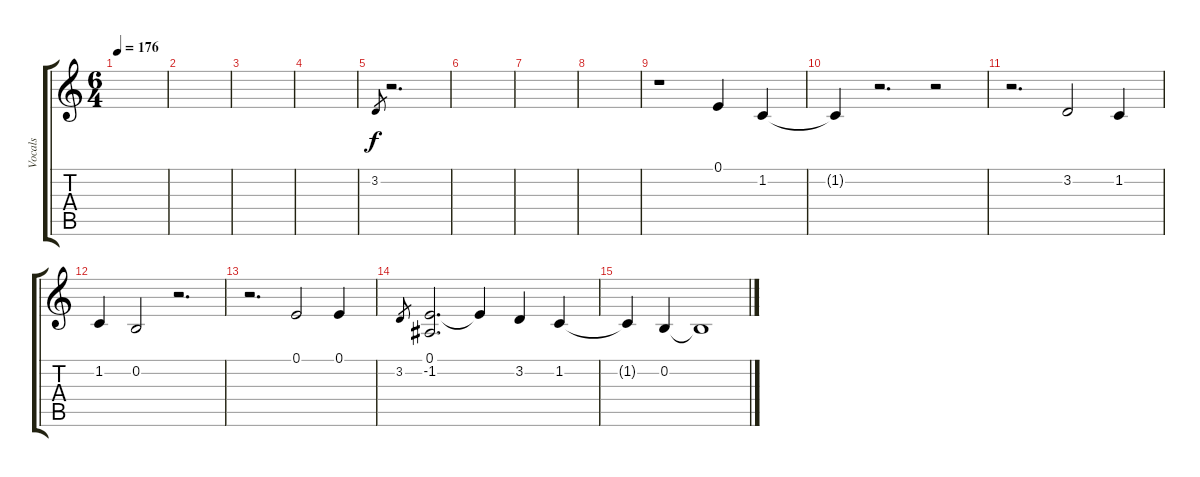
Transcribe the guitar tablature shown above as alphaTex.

\track ("Vocals" "Vocals") {instrument violin}
\staff {score tabs}
\tuning (E4 B3 G3 D3 A2 E2) {hide}
\ts (6 4)
\tempo 176
\clef g2
\ks c
|
|
|
|
3.2.8{gr dy f} r.2{d} |
|
|
|
r.1 0.1.4 1.2.4 |
1.2{t}.4 r.2{d} r.2 |
r.2{d} 3.2.2 1.2.4 |
1.2.4 0.2.2 r.2{d} |
r.2{d} 0.1.2 0.1.4 |
3.2.8{gr} (0.1 -1.2).2{d} 0.1{t}.4 3.2.4 1.2.4 |
1.2{t}.4 0.2.4 0.2{t}.1
